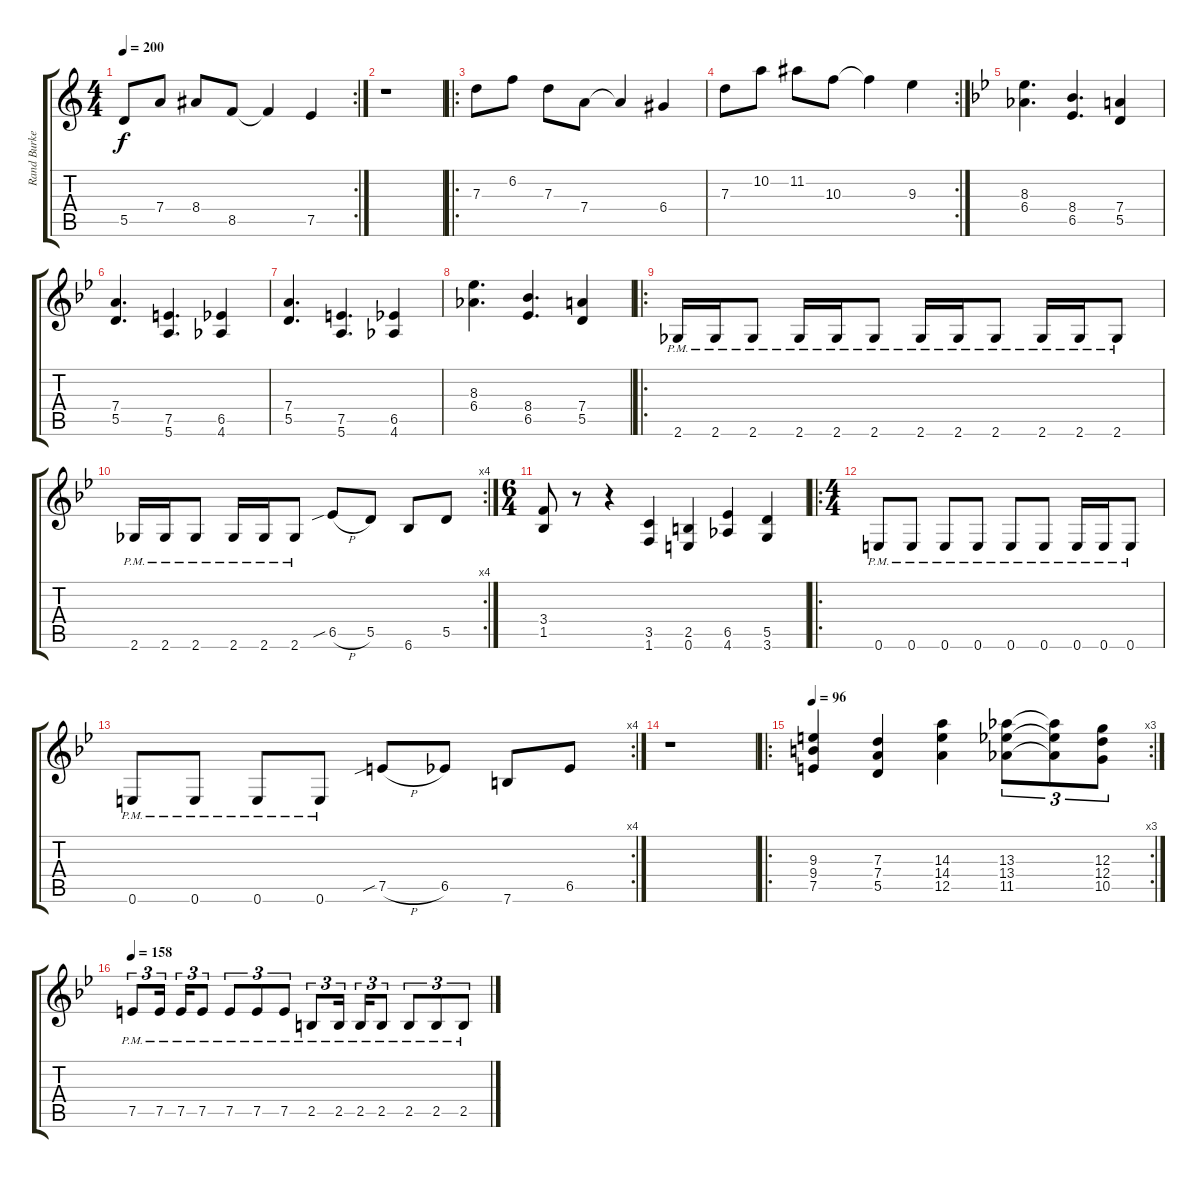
\track ("Rand Burkey rhythm" "Rand Burke") {instrument distortionguitar}
\staff {score tabs}
\tuning (E4 B3 G3 D3 A2 E2) {hide}
\rc 2
\ts (4 4)
\tempo 200
\clef g2
\ks c
5.5.8{dy f} 7.4.8 8.4.8 8.5.8 8.5{t}.4 7.5.4 |
r.1 |
\ro
7.3.8 6.2.8 7.3.8 7.4.8 7.4{t}.4 6.4.4 |
\rc 2
7.3.8 10.2.8 11.2.8 10.3.8 10.3{t}.4 9.3.4 |
\ks bb
(8.3 6.4).4{d} (8.4 6.5).4{d} (7.4 5.5).4 |
(7.4 5.5).4{d} (7.5 5.6).4{d} (6.5 4.6).4 |
(7.4 5.5).4{d} (7.5 5.6).4{d} (6.5 4.6).4 |
(8.3 6.4).4{d} (8.4 6.5).4{d} (7.4 5.5).4 |
\ro
2.6{pm}.16 2.6{pm}.16 2.6{pm}.8 2.6{pm}.16 2.6{pm}.16 2.6{pm}.8 2.6{pm}.16 2.6{pm}.16 2.6{pm}.8 2.6{pm}.16 2.6{pm}.16 2.6{pm}.8 |
\rc 4
2.6{pm}.16 2.6{pm}.16 2.6{pm}.8 2.6{pm}.16 2.6{pm}.16 2.6{pm}.8 6.5{sib h}.8 5.5.8 6.6.8 5.5.8 |
\ts (6 4)
(3.4 1.5).8 r.8 r.4 (3.5 1.6).4 (2.5 0.6).4 (6.5 4.6).4 (5.5 3.6).4 |
\ro
\ts (4 4)
0.6{pm}.8 0.6{pm}.8 0.6{pm}.8 0.6{pm}.8 0.6{pm}.8 0.6{pm}.8 0.6{pm}.16 0.6{pm}.16 0.6{pm}.8 |
\rc 4
0.6{pm}.8 0.6{pm}.8 0.6{pm}.8 0.6{pm}.8 7.5{sib h}.8 6.5.8 7.6.8 6.5.8 |
r.1 |
\ro
\rc 3
\tempo 96
(9.3 9.4 7.5).4 (7.3 7.4 5.5).4 (14.3 14.4 12.5).4 (13.3 13.4 11.5).8{tu (3 2)} (13.3{t} 13.4{t} 11.5{t}).8{tu (3 2)} (12.3 12.4 10.5).8{tu (3 2)} |
\tempo 158
7.5{pm}.8{tu (3 2)} 7.5{pm}.16{tu (3 2) beam splitsecondary} 7.5{pm}.16{tu (3 2)} 7.5{pm}.8{tu (3 2)} 7.5{pm}.8{tu (3 2)} 7.5{pm}.8{tu (3 2)} 7.5{pm}.8{tu (3 2)} 2.5{pm}.8{tu (3 2)} 2.5{pm}.16{tu (3 2) beam splitsecondary} 2.5{pm}.16{tu (3 2)} 2.5{pm}.8{tu (3 2)} 2.5{pm}.8{tu (3 2)} 2.5{pm}.8{tu (3 2)} 2.5{pm}.8{tu (3 2)}
